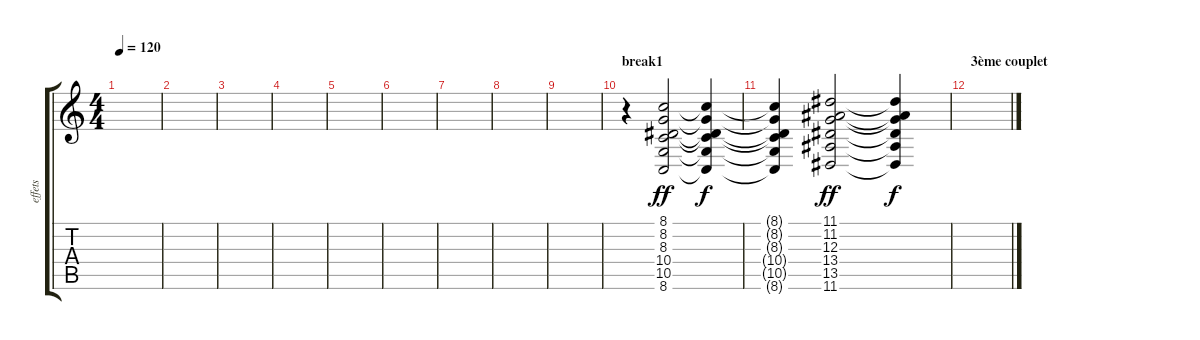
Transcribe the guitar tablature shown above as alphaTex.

\track ("effets" "effets") {instrument fx7echoes}
\staff {score tabs}
\tuning (E4 B3 G3 D3 A2 E2) {hide}
\ts (4 4)
\tempo 120
\clef g2
\ks c
|
|
|
|
|
|
|
|
|
\section ("" "break1")
r.4 (8.1 8.2 8.3 10.4 10.5 8.6).2{dy ff} (8.1{t} 8.2{t} 8.3{t} 10.4{t} 10.5{t} 8.6{t}).4{dy f} |
(8.1{t} 8.2{t} 8.3{t} 10.4{t} 10.5{t} 8.6{t}).4 (11.1 11.2 12.3 13.4 13.5 11.6).2{dy ff} (11.1{t} 11.2{t} 12.3{t} 13.4{t} 13.5{t} 11.6{t}).4{dy f} |
\section ("" "3ème couplet")
